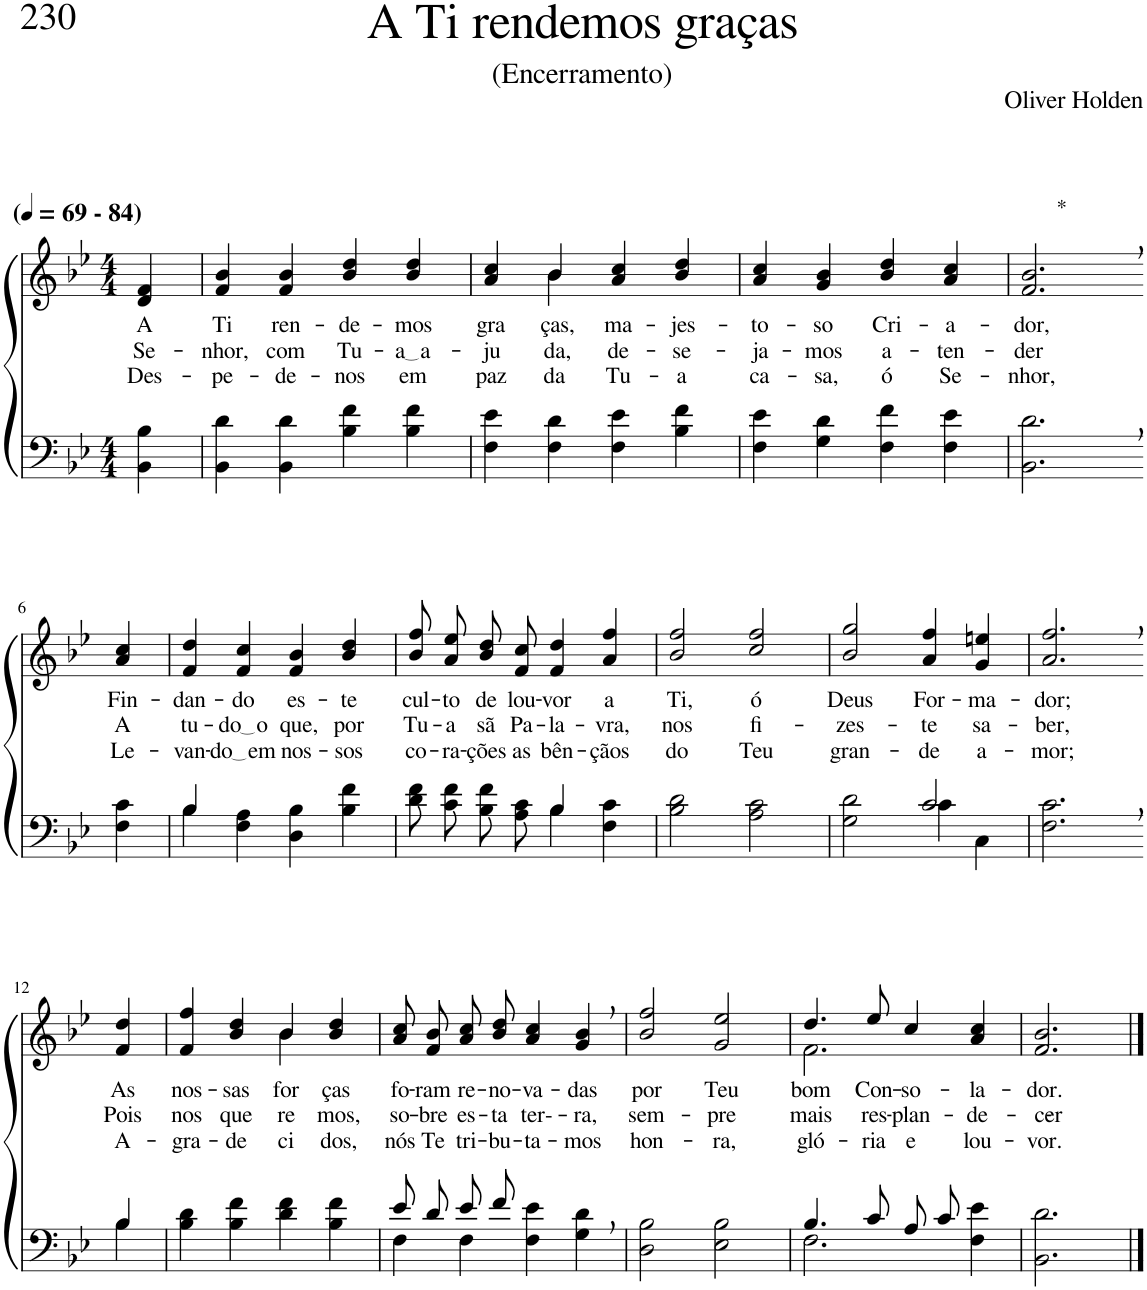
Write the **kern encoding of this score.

**kern	**kern	**text	**text	**text
*part2	*part1	*part1	*part1	*part1
*staff2	*staff1	*staff1	*staff1	*staff1
*I"Parte III e IV	*I"Parte I e II	*	*	*
*clefF4	*clefG2	*	*	*
*Trd2c3	*Trd2c3	*	*	*
*k[b-e-]	*k[b-e-]	*	*	*
*M4/4	*M4/4	*	*	*
*MM69	*MM69	*	*	*
=1	=1	=1	=1	=1
!	!LO:TX:a:B:t=(	!	!	!
!	!LO:TX:a:B:t=- 84)	!	!	!
!	!	!LO:LY:b	!LO:LY:b	!LO:LY:b
4BB-\ 4B-\	4d/ 4f/	A	Se-	Des-
=2	=2	=2	=2	=2
!	!	!LO:LY:b	!LO:LY:b	!LO:LY:b
4BB-\ 4d\	4f/ 4b-/	Ti	-nhor,	-pe-
!	!	!LO:LY:b	!LO:LY:b	!LO:LY:b
4BB-\ 4d\	4f/ 4b-/	ren-	com	-de-
!	!	!LO:LY:b	!LO:LY:b	!LO:LY:b
4B-\ 4f\	4b-/ 4dd/	-de-	Tu-	-nos
!	!	!LO:LY:b	!LO:LY:b	!LO:LY:b
4B-\ 4f\	4b-/ 4dd/	-mos	a a	em
=3	=3	=3	=3	=3
!	!	!LO:LY:b	!LO:LY:b	!LO:LY:b
*	*^	*	*	*
4F\ 4e-\	4a/ 4cc/	4ryy	gra-	-ju-	paz
!	!	!	!LO:LY:b	!LO:LY:b	!LO:LY:b
4F\ 4d\	4b-/	4b-\	-ças,	-da,	da
!	!	!	!LO:LY:b	!LO:LY:b	!LO:LY:b
4F\ 4e-\	4a/ 4cc/	2ryy	ma-	de-	Tu-
!	!	!	!LO:LY:b	!LO:LY:b	!LO:LY:b
4B-\ 4f\	4b-/ 4dd/	.	-jes-	-se-	-a
*	*v	*v	*	*	*
=4	=4	=4	=4	=4
!	!	!LO:LY:b	!LO:LY:b	!LO:LY:b
4F\ 4e-\	4a/ 4cc/	-to-	-ja-	ca-
!	!	!LO:LY:b	!LO:LY:b	!LO:LY:b
4G\ 4d\	4g/ 4b-/	-so	-mos	-sa,
!	!	!LO:LY:b	!LO:LY:b	!LO:LY:b
4F\ 4f\	4b-/ 4dd/	Cri-	a-	ó
!	!	!LO:LY:b	!LO:LY:b	!LO:LY:b
4F\ 4e-\	4a/ 4cc/	-a-	-ten-	Se-
=5	=5	=5	=5	=5
!	!LO:TX:a:t=*	!	!	!
!	!	!LO:LY:b	!LO:LY:b	!LO:LY:b
2.BB-\, 2.d\,	2.f/, 2.b-/,	-dor,	-der	-nhor,
!!LO:LB:g=z
=6-	=6-	=6-	=6-	=6-
!	!	!LO:LY:b	!LO:LY:b	!LO:LY:b
4F\ 4c\	4a/ 4cc/	Fin-	A	Le-
=7	=7	=7	=7	=7
*^	*	*	*	*
!	!	!	!LO:LY:b	!LO:LY:b	!LO:LY:b
4B-/	4B-\	4f/ 4dd/	-dan-	tu-	-van-
!	!	!	!LO:LY:b	!LO:LY:b	!LO:LY:b
2.ryy	4F\ 4A\	4f/ 4cc/	-do	do o	do em
!	!	!	!LO:LY:b	!LO:LY:b	!LO:LY:b
.	4D\ 4B-\	4f/ 4b-/	es-	que,	nos-
!	!	!	!LO:LY:b	!LO:LY:b	!LO:LY:b
.	4B-\ 4f\	4b-/ 4dd/	-te	por	-sos
=8	=8	=8	=8	=8	=8
!	!	!	!LO:LY:b	!LO:LY:b	!LO:LY:b
8d\ 8f\L	2ryy	8b-\ 8ff\L	cul-	Tu-	co-
!	!	!	!LO:LY:b	!LO:LY:b	!LO:LY:b
8c\ 8f\J	.	8a\ 8ee-\J	-to	-a	-ra-
!	!	!	!LO:LY:b	!LO:LY:b	!LO:LY:b
8B-\ 8f\L	.	8b-\ 8dd\L	de	sã	-ções
!	!	!	!LO:LY:b	!LO:LY:b	!LO:LY:b
8A\ 8c\J	.	8f\ 8cc\J	lou-	Pa-	as
!	!	!	!LO:LY:b	!LO:LY:b	!LO:LY:b
4B-\	4B-/	4f/ 4dd/	-vor	-la-	bên-
!	!	!	!LO:LY:b	!LO:LY:b	!LO:LY:b
4F\ 4c\	4ryy	4a/ 4ff/	a	-vra,	-çãos
=9	=9	=9	=9	=9	=9
!	!	!	!LO:LY:b	!LO:LY:b	!LO:LY:b
*v	*v	*	*	*	*
2B-\ 2d\	2b-/ 2ff/	Ti,	nos	do
!	!	!LO:LY:b	!LO:LY:b	!LO:LY:b
2A\ 2c\	2cc/ 2ff/	ó	fi-	Teu
=10	=10	=10	=10	=10
*^	*	*	*	*
!	!	!	!LO:LY:b	!LO:LY:b	!LO:LY:b
2ryy	2G\ 2d\	2b-/ 2gg/	Deus	-zes-	gran-
!	!	!	!LO:LY:b	!LO:LY:b	!LO:LY:b
2c/	4c\	4a/ 4ff/	For-	-te	-de
!	!	!	!LO:LY:b	!LO:LY:b	!LO:LY:b
.	4C\	4g/ 4een/	-ma-	sa-	a-
=11	=11	=11	=11	=11	=11
!	!	!	!LO:LY:b	!LO:LY:b	!LO:LY:b
*v	*v	*	*	*	*
2.F\, 2.c\,	2.a/, 2.ff/,	-dor;	-ber,	-mor;
!!LO:LB:g=z
=12-	=12-	=12-	=12-	=12-
*^	*	*	*	*
!	!	!	!LO:LY:b	!LO:LY:b	!LO:LY:b
4B-\	4B-/	4f/ 4dd/	As	Pois	A-
=13	=13	=13	=13	=13	=13
!	!	!	!LO:LY:b	!LO:LY:b	!LO:LY:b
*v	*v	*^	*	*	*
4B-\ 4d\	4f/ 4ff/	2ryy	nos-	nos	-gra-
!	!	!	!LO:LY:b	!LO:LY:b	!LO:LY:b
4B-\ 4f\	4b-/ 4dd/	.	-sas	que-	-de-
!	!	!	!LO:LY:b	!LO:LY:b	!LO:LY:b
4d\ 4f\	4b-/	4b-\	for-	-re-	-ci-
!	!	!	!LO:LY:b	!LO:LY:b	!LO:LY:b
4B-\ 4f\	4b-/ 4dd/	4ryy	-ças	-mos,	-dos,
=14	=14	=14	=14	=14	=14
*^	*	*	*	*	*
!	!	!	!	!LO:LY:b	!LO:LY:b	!LO:LY:b
*	*	*v	*v	*	*	*
8e-/L	4F\	8a/ 8cc/L	fo-	so-	nós
!	!	!	!LO:LY:b	!LO:LY:b	!LO:LY:b
8d/J	.	8f/ 8b-/J	-ram	-bre	Te
!	!	!	!LO:LY:b	!LO:LY:b	!LO:LY:b
8e-/L	4F\	8a\ 8cc\L	re-	es-	tri-
!	!	!	!LO:LY:b	!LO:LY:b	!LO:LY:b
8f/J	.	8b-\ 8dd\J	-no-	-ta	-bu-
!	!	!	!LO:LY:b	!LO:LY:b	!LO:LY:b
2ryy	4F\ 4e-\	4a/ 4cc/	-va-	ter--	-ta-
!	!	!	!LO:LY:b	!LO:LY:b	!LO:LY:b
.	4G\ 4d\	4g/, 4b-/,	-das	-ra,	-mos
=15	=15	=15	=15	=15	=15
!	!	!	!LO:LY:b	!LO:LY:b	!LO:LY:b
*v	*v	*	*	*	*
2D\ 2B-\	2b-/ 2ff/	por	sem-	hon-
!	!	!LO:LY:b	!LO:LY:b	!LO:LY:b
2E-\ 2B-\	2g/ 2ee-/	Teu	-pre	-ra,
=16	=16	=16	=16	=16
*^	*^	*	*	*
!	!	!	!	!LO:LY:b	!LO:LY:b	!LO:LY:b
4.B-/	2.F\	4.dd/	2.f\	bom	mais	gló-
!	!	!	!	!LO:LY:b	!LO:LY:b	!LO:LY:b
8c/	.	8ee-/	.	Con-	res-	-ria
!	!	!	!	!LO:LY:b	!LO:LY:b	!LO:LY:b
8A/L	.	4cc/	.	-so-	-plan-	e
8c/J	.	.	.	.	.	.
!	!	!	!	!LO:LY:b	!LO:LY:b	!LO:LY:b
4ryy	4F\ 4e-\	4a/ 4cc/	4ryy	-la-	-de-	lou-
=17	=17	=17	=17	=17	=17	=17
!	!	!	!	!LO:LY:b	!LO:LY:b	!LO:LY:b
*v	*v	*	*	*	*	*
*	*v	*v	*	*	*
2.BB-\ 2.d\	2.f/ 2.b-/	-dor.	-cer-	-vor.
==	==	==	==	==
*-	*-	*-	*-	*-
